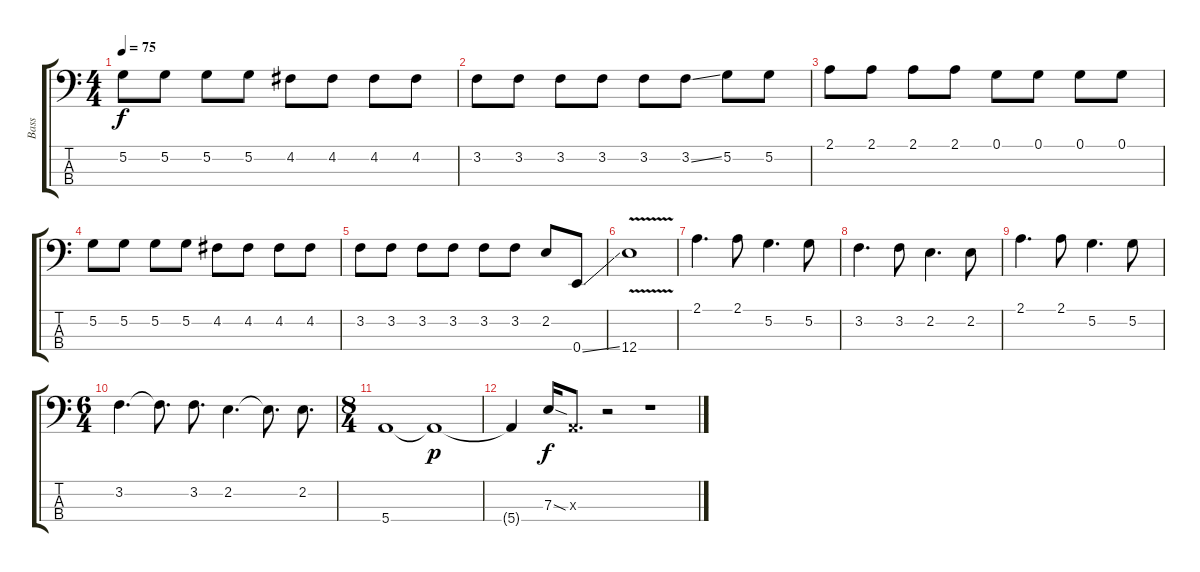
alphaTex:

\track ("Bass" "Bass") {instrument fretlessbass}
\staff {score tabs}
\tuning (G2 D2 A1 E1) {hide}
\ts (4 4)
\tempo 75
\clef f4
\ks c
5.2.8{dy f} 5.2.8 5.2.8 5.2.8 4.2.8 4.2.8 4.2.8 4.2.8 |
3.2.8 3.2.8 3.2.8 3.2.8 3.2.8 3.2{ss}.8 5.2.8 5.2.8 |
2.1.8 2.1.8 2.1.8 2.1.8 0.1.8 0.1.8 0.1.8 0.1.8 |
5.2.8 5.2.8 5.2.8 5.2.8 4.2.8 4.2.8 4.2.8 4.2.8 |
3.2.8 3.2.8 3.2.8 3.2.8 3.2.8 3.2.8 2.2.8 0.4{ss}.8 |
12.4{v}.1 |
2.1.4{d} 2.1.8 5.2.4{d} 5.2.8 |
3.2.4{d} 3.2.8 2.2.4{d} 2.2.8 |
2.1.4{d} 2.1.8 5.2.4{d} 5.2.8 |
\ts (6 4)
3.2.4{d} 3.2{t}.8{d} 3.2.8{d} 2.2.4{d} 2.2{t}.8{d} 2.2.8{d} |
\ts (8 4)
5.4.1 5.4{t}.1{dy p} |
5.4{t}.4 7.3{sod}.16{dy f} 0.3{x}.8{d} r.2 r.1
